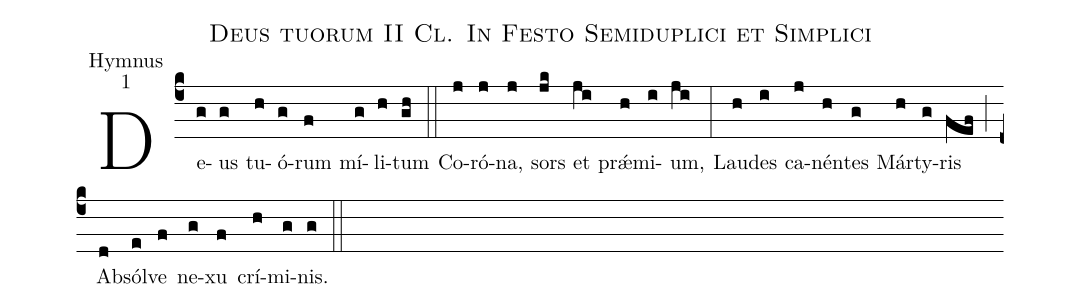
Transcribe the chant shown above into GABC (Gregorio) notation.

name:Deus tuorum II Cl. In Festo Semiduplici et Simplici;
office-part:Hymnus;
mode:1;
%%
(c4) De(g)us(g) tu(h)ó(g)rum(f) mí(g)li(h)tum(gh) (::)
Co(j)ró(j)na,(j) sors(jk) et(ji) pr{<sp>'ae</sp>}(h)mi(i)um,(ji) (:)
Lau(h)des(i) ca(j)nén(h)tes(g) Már(h)ty(g)ris(fef) (;) Ab(d)sól(e)ve(f) ne(g)xu(f) crí(h)mi(g)nis.(g) (::)
